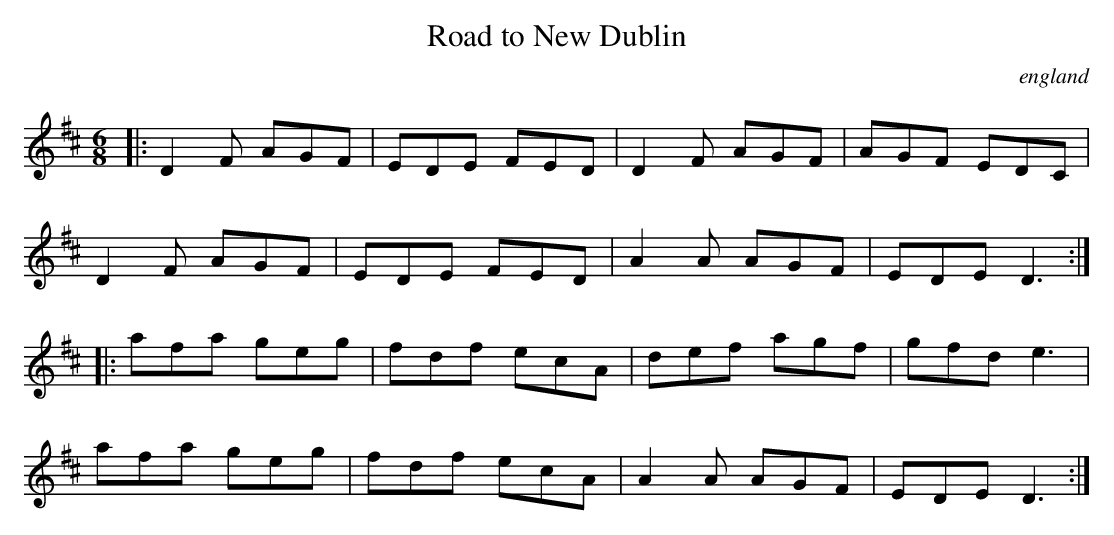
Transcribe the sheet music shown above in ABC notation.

X:1
T:Road to New Dublin
O:england
M:6/8
L:1/8
K:D
|:D2 F AGF|EDE FED|D2 F AGF|AGF EDC|
D2 F AGF|EDE FED|A2 A AGF|EDE D3:|
|:afa geg|fdf ecA|def agf|gfd e3|
afa geg|fdf ecA|A2 A AGF|EDE D3:|
